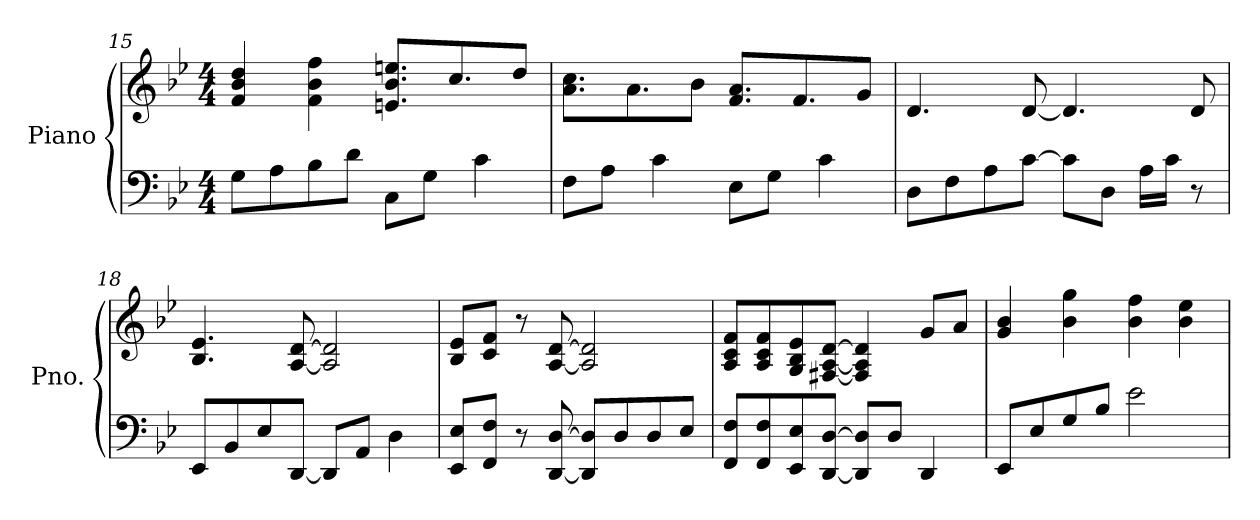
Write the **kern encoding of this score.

**kern	**kern
*part1	*part1
*staff2	*staff1
*I"Piano	*
*I'Pno.	*
*clefF4	*clefG2
*k[b-e-]	*k[b-e-]
*M4/4	*M4/4
=15	=15
8G\L	4f/ 4b-/ 4dd/
8A\	.
8B-\	4f\ 4b-\ 4ff\
8d\J	.
8C\L	8.en/ 8.b-/ 8.een/L
8G\J	.
.	8.cc/
4c\	.
.	8dd/J
=16	=16
8F\L	8.a\ 8.cc\L
8A\J	.
.	8.a\
4c\	.
.	8b-\J
8E-\L	8.f/ 8.a/L
8G\J	.
.	8.f/
4c\	.
.	8g/J
=17	=17
8D\L	4.d/
8F\	.
8A\	.
[8c\J	[8d/
8c\L]	4.d/]
8D\J	.
16A\LL	.
16c\JJ	.
8r	8d/
!!LO:LB:g=z
=18	=18
8EE-/L	4.B-/ 4.e-/
8BB-/	.
8E-/	.
[8DD/J	[8A/ [8d/
8DD/L]	2A/] 2d/]
8AA/J	.
4D\	.
=19	=19
8EE-/ 8E-/L	8B-/ 8e-/L
8FF/ 8F/J	8c/ 8f/J
8r	8r
[8DD/ [8D/	[8A/ [8d/
8DD/] 8D/]L	2A/] 2d/]
8D/	.
8D/	.
8E-/J	.
=20	=20
8FF/ 8F/L	8A/ 8c/ 8f/L
8FF/ 8F/	8A/ 8c/ 8f/
8EE-/ 8E-/	8G/ 8B-/ 8e-/
[8DD/ [8D/J	[8F#X/ [8A/ [8d/J
8DD/] 8D/]L	4F#/] 4A/] 4d/]
8D/J	.
4DD/	8g/L
.	8a/J
=21	=21
8EE-/L	4g/ 4b-/
8E-/	.
8G/	4b-\ 4gg\
8B-/J	.
2e-\	4b-\ 4ff\
.	4b-\ 4ee-\
=	=
*-	*-
